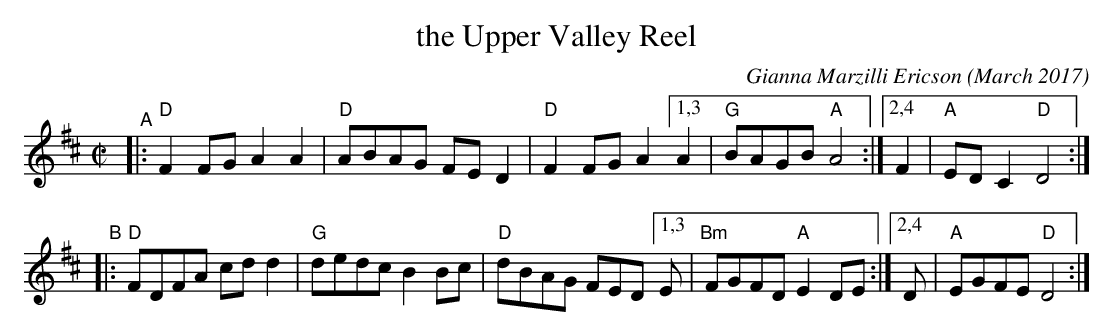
X:1
T: the Upper Valley Reel
C: Gianna Marzilli Ericson (March 2017)
M: C|
L: 1/8
K: D
"^A"\
|: "D"F2FG A2A2 | "D"ABAG FED2 | "D"F2FG A2 \
[1,3 A2 | "G"BAGB "A"A4 :|\
[2,4 F2 | "A"EDC2 "D"D4 :|
"^B" \
|: "D"FDFA cdd2 | "G"dedc B2Bc | "D"dBAG FED \
[1,3 E | "Bm"FGFD "A"E2DE :|\
[2,4 D | "A"EGFE "D"D4 :|
